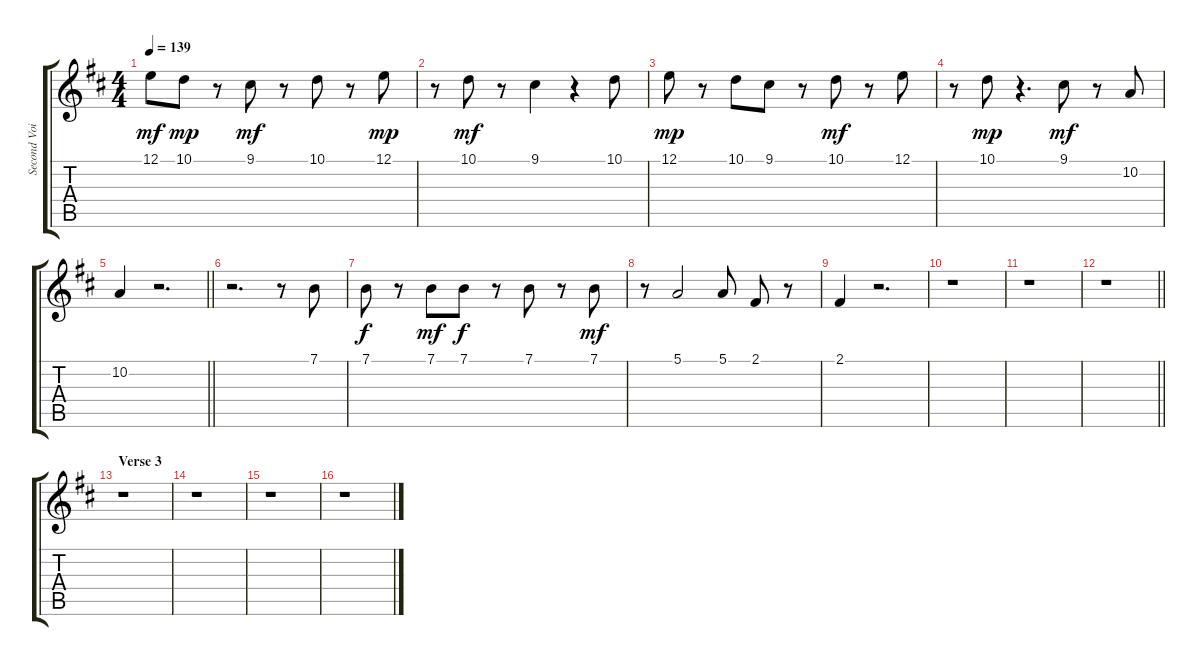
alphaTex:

\track ("Second Voice" "Second Voi") {instrument sopranosax}
\staff {score tabs}
\tuning (E4 B3 G3 D3 A2 E2) {hide}
\ts (4 4)
\tempo 139
\clef g2
\ks d
12.1.8{dy mf} 10.1.8{dy mp} r.8 9.1.8{dy mf} r.8 10.1.8 r.8 12.1.8{dy mp} |
r.8 10.1.8{dy mf} r.8 9.1.4 r.4 10.1.8 |
12.1.8{dy mp} r.8 10.1.8 9.1.8 r.8 10.1.8{dy mf} r.8 12.1.8 |
r.8 10.1.8{dy mp} r.4{d} 9.1.8{dy mf} r.8 10.2.8 |
\barLineRight lightlight
10.2.4 r.2{d} |
r.2{d} r.8 7.1.8 |
7.1.8{dy f} r.8 7.1.8{dy mf} 7.1.8{dy f} r.8 7.1.8 r.8 7.1.8{dy mf} |
r.8 5.1.2 5.1.8 2.1.8 r.8 |
2.1.4 r.2{d} |
r.1 |
r.1 |
\barLineRight lightlight
r.1 |
\section ("" "Verse 3")
r.1 |
r.1 |
r.1 |
r.1
